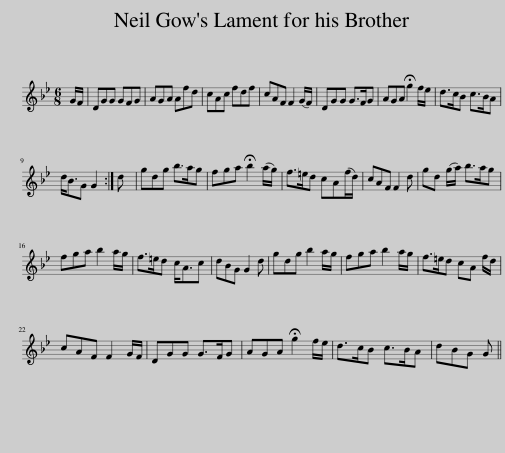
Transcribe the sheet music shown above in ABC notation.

X:1
L:1/8
M:6/8
I:linebreak $
K:Gmin
V:1 treble
V:1
 G/F/ | DGG GFG | AGA Afd | cAc fdf | cAF F2 (G/F/) | %5
 DGG G>FG | AGA !fermata!g2 f/e/ | d>cB c>BA |$ d<BG G2 :| d | %10
 gdg b>ag | fga !fermata!b2 (a/g/) | f>=ed cA(f/d/) | cAF F2 d | gd (g/a/) b>ag |$ %15
 fga b2 a/g/ | f>=ed c<Ac | dBG G2 d | gdg b2 a/g/ | fga b2 a/g/ | %20
 f>=ed cA f/d/ |$ cAF F2 G/F/ | DGG G>FG | AGA !fermata!g2 f/e/ | d>cB c>BA | %25
 dBG G || %26
